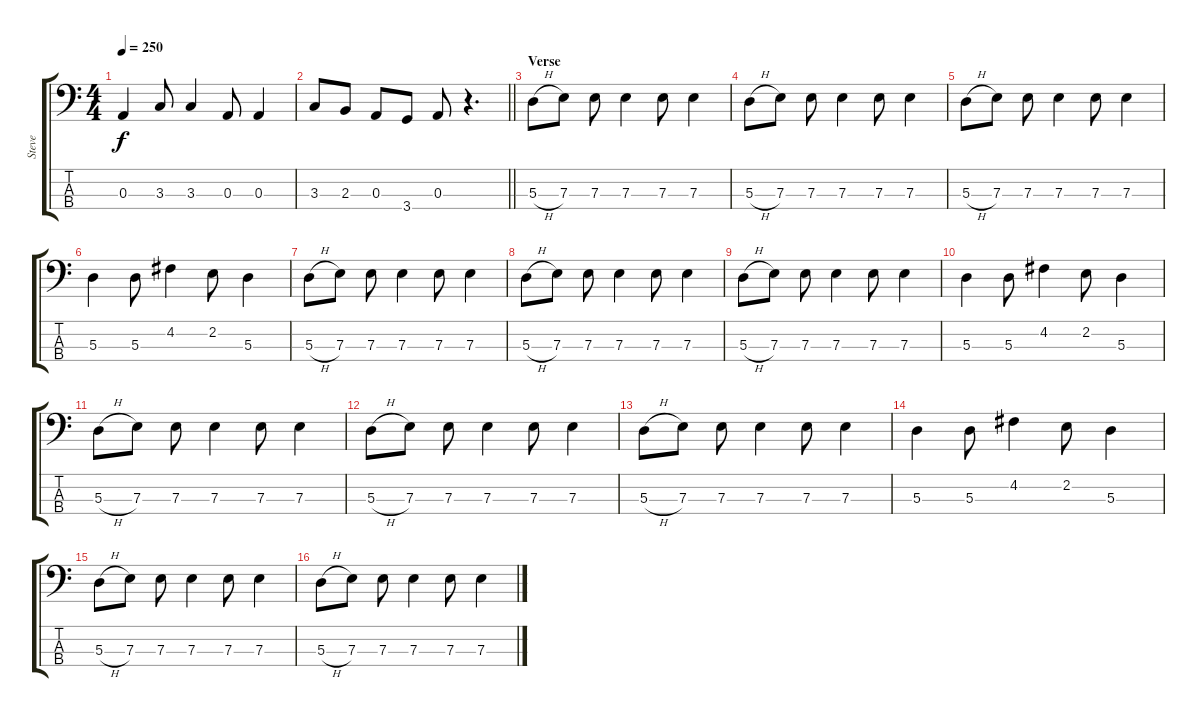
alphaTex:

\track ("Steve" "Steve") {instrument electricbassfinger}
\staff {score tabs}
\tuning (G2 D2 A1 E1) {hide}
\ts (4 4)
\tempo 250
\clef f4
\ks c
0.3.4{dy f} 3.3.8 3.3.4 0.3.8 0.3.4 |
\barLineRight lightlight
3.3.8 2.3.8 0.3.8 3.4.8 0.3.8 r.4{d} |
\section ("" "Verse")
5.3{h}.8 7.3.8 7.3.8 7.3.4 7.3.8 7.3.4 |
5.3{h}.8 7.3.8 7.3.8 7.3.4 7.3.8 7.3.4 |
5.3{h}.8 7.3.8 7.3.8 7.3.4 7.3.8 7.3.4 |
5.3.4 5.3.8 4.2.4 2.2.8 5.3.4 |
5.3{h}.8 7.3.8 7.3.8 7.3.4 7.3.8 7.3.4 |
5.3{h}.8 7.3.8 7.3.8 7.3.4 7.3.8 7.3.4 |
5.3{h}.8 7.3.8 7.3.8 7.3.4 7.3.8 7.3.4 |
5.3.4 5.3.8 4.2.4 2.2.8 5.3.4 |
5.3{h}.8 7.3.8 7.3.8 7.3.4 7.3.8 7.3.4 |
5.3{h}.8 7.3.8 7.3.8 7.3.4 7.3.8 7.3.4 |
5.3{h}.8 7.3.8 7.3.8 7.3.4 7.3.8 7.3.4 |
5.3.4 5.3.8 4.2.4 2.2.8 5.3.4 |
5.3{h}.8 7.3.8 7.3.8 7.3.4 7.3.8 7.3.4 |
5.3{h}.8 7.3.8 7.3.8 7.3.4 7.3.8 7.3.4
